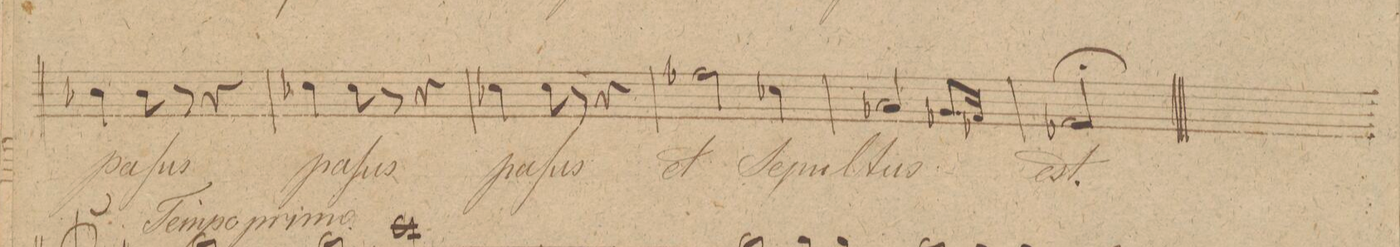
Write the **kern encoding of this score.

**kern	**text	**dynam
*I"Baſso.	*	*
*clefF4	*	*
*k[]	*	*
*met(c|)	*	*
*M3/4	*	*
4D-X\	pa-	.
8D-\	-ſus	.
8r	.	.
4r	.	.
=100	=100	=100
4E-X\	-pa-	.
8E-\	-ſus	.
8r	.	.
4r	.	.
=101	=101	=101
4E-X\	-pa-	.
8E-\	-ſus	.
8r	.	.
4r	.	.
=102	=102	=102
2A-X\	-et	.
4E-X\	Se-	.
=103	=103	=103
2C-X/	-pul-	.
8.BB-X/L	-tus	.
16AA-X/Jk	.	.
=104	=104	=104
2AA-X;/	-est.	.
4ryy	.	.
=105||	=105||	=105||
*k[f#c#g#]	*	*
*M2/2	*	*
*met(c|)	*	*
*mmet(c|)	*	*
*-	*-	*-
